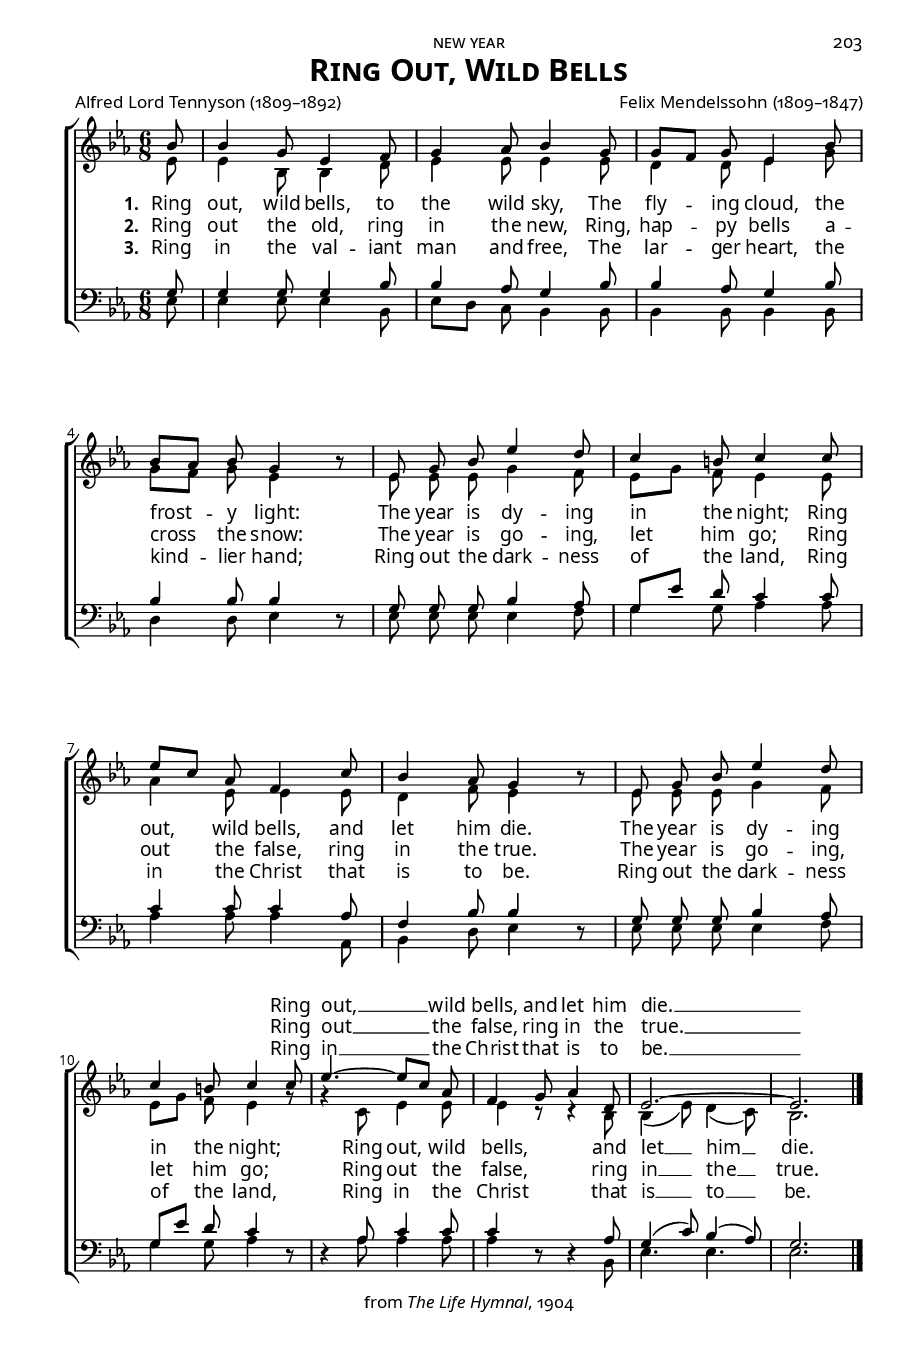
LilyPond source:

\version "2.14.2"
\include "util.ly"
\header {
  title = \markup{\override #'(font-name . "Garamond Premier Pro Semibold"){ \abs-fontsize #15 \smallCapsOldStyle"Ring Out, Wild Bells"}}
  poet = \markup\oldStyleNum"Alfred Lord Tennyson (1809–1892)"
  composer = \markup\oldStyleNum"Felix Mendelssohn (1809–1847)"
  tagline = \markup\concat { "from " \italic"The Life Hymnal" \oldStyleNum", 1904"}
}
\paper {
  %print-all-headers = ##t
  paper-height = 9\in
  paper-width = 6\in
  indent = 0\in
  %system-system-spacing = #'((basic-distance . 10) (padding . 0))
  %system-system-spacing =
  %  #'((basic-distance . 0)
  %     (minimum-distance . 0)
  %     (padding . -0.35)
  %     (stretchability . 100))
  ragged-last-bottom = ##f
  ragged-bottom = ##f
  two-sided = ##t
  inner-margin = 0.5\in
  outer-margin = 0.25\in
  top-margin = 0.25\in
  bottom-margin = 0.25\in
  first-page-number = #203
  print-first-page-number = ##t
  headerLine = \markup{\override #'(font-name . "Garamond Premier Pro") \smallCapsOldStyle"new year"}
  oddHeaderMarkup = \markup\fill-line{
     \override #'(font-name . "Garamond Premier Pro")\abs-fontsize #8.5
     \combine 
        \fill-line{"" \on-the-fly #print-page-number-check-first
        \oldStylePageNum""
        }
        \fill-line{\headerLine}
  }
  evenHeaderMarkup = \markup {
     \override #'(font-name . "Garamond Premier Pro")\abs-fontsize #8.5
     \combine
        \on-the-fly #print-page-number-check-first
        \oldStylePageNum""
        \fill-line{\headerLine}
  }
}
#(set-global-staff-size 15) \paper{ #(define fonts (make-pango-font-tree "GoudyOlSt BT" "Garamond Premier Pro" "Garamond Premier Pro" (/ 15 20))) }
global = {
  \key ees \major
  \time 6/8
  \autoBeamOff
  \override DynamicLineSpanner #'staff-padding = #0.0
  \override DynamicLineSpanner #'Y-extent = #'(-1 . 1)
}

sopMusic = \relative c' {
  \partial 8 bes'8 |
  bes4 g8 ees4 f8 |
  g4 aes8 bes4 g8 |
  g[ f] g ees4 bes'8 | \break
  
  bes[ aes] bes g4 bes8\rest |
  ees, g bes ees4 d8 |
  c4 b8 c4 c8 | \break
  
  ees[ c] aes f4 c'8 |
  bes4 aes8 g4 bes8\rest |
  ees, g bes ees4 d8 | \break
  
  c4 b8 c4 c8 ees4.~ ees8[ c] aes |
  f4 g8 aes4 d,8 |
  ees2.~ |
  ees \bar "|."
}
sopWords = \lyricmode {
  \repeat unfold40 {\skip1}
  Ring out, __ wild bells, and let him die. __
}
sopWordsII = \lyricmode {
  \repeat unfold40 {\skip1}
  Ring out __ the false, ring in the true. __
}
sopWordsIII = \lyricmode {
  \repeat unfold40 {\skip1}
  Ring in __ the Christ that is to be. __
}

altoMusic = \relative c' {
  ees8 |
  ees4 bes8 bes4 d8 |
  ees4 ees8 ees4 ees8 |
  d4 d8 ees4 g8 |
  
  g8[ f] g ees4 s8 |
  ees ees ees g4 f8 |
  ees8[ g] f ees4 ees8 |
  
  aes4 ees8 ees4 ees8 |
  d4 f8 ees4 s8 |
  ees ees ees g4 f8 |
  
  ees[ g] f ees4 g8\rest |
  g4\rest c,8 ees4 ees8 |
  ees4 c8\rest c4\rest bes8 bes4( ees8) d4( c8) |
  bes2. \bar "|."
}
altoWords = \lyricmode {
  \dropLyricsV
  \set stanza = #"1. "
  Ring out, wild bells, \set ignoreMelismata = ##t to the \unset ignoreMelismata wild sky,
  The fly -- ing cloud, the frost -- y light:
  The year is dy -- ing in the night;
  Ring out, \set associatedVoice = "sopranos"
  wild bells, and let him die.

  \unset associatedVoice
  The year is dy -- ing in the night;
  Ring out, wild bells, and let __ him __ die.
}
altoWordsII = \lyricmode {
  \dropLyricsV
%\markup\italic
  \set stanza = #"2. "
  Ring out the old, ring in the new,
  Ring, hap -- py bells a -- cross the snow:
  The year is go -- ing, let him go;
  Ring out \set associatedVoice = "sopranos"
  the false, ring in the true.

  \unset associatedVoice
  The year is go -- ing, let him go;
  Ring out the false, ring in __ the __ true.
}
altoWordsIII = \lyricmode {
  \dropLyricsV
  \set stanza = #"3. "
  Ring in the val -- iant man and free,
  The lar -- ger heart, the kind -- lier hand;
  Ring out the dark -- ness of the land,
  Ring in \set associatedVoice = "sopranos"
  the Christ that is to be.

  \unset associatedVoice
  Ring out the dark -- ness of the land,
  Ring in the Christ that is __ to __ be.
}
altoWordsIV = \lyricmode {
  \set stanza = #"4. "
  \set ignoreMelismata = ##t
}
altoWordsV = \lyricmode {
  \set stanza = #"5. "
  \set ignoreMelismata = ##t
}
altoWordsVI = \lyricmode {
  \set stanza = #"6. "
  \set ignoreMelismata = ##t
}
tenorMusic = \relative c' {
  g8 |
  g4 g8 g4 bes8 |
  bes4 aes8 g4 bes8 |
  bes4 aes8 g4 bes8 |
  
  bes4 bes8 bes4 s8 |
  g g g bes4 aes8 |
  g[ ees'] d c4 c8 |
  
  c4 c8 c4 aes8 |
  f4 bes8 bes4 s8 |
  g8 g g  bes4 aes8 |
  
  g[ ees'] d c4 s8 |
  s4 aes8 c4 c8 |
  c4 s8 s4 aes8 |
  g4( c8) bes4( aes8) |
  g2. \bar "|."
}
tenorWords = \lyricmode {

}

bassMusic = \relative c {
  ees8 |
  ees4 ees8 ees4 bes8 |
  ees[ d] c bes4 bes8 |
  bes4 bes8 bes4 bes8 |
  
  d4 d8 ees4 d8\rest |
  ees8 ees ees ees4 f8 |
  g4 g8 aes4 aes8 |
  
  aes4 aes8 aes4 aes,8 |
  bes4 d8 ees4 d8\rest |
  ees ees ees ees4 f8 |
  g4 g8 aes4 d,8\rest |
  d4\rest aes'8 aes4 aes8 |
  aes4 d,8\rest d4\rest bes8 |
  ees4. ees |
  ees2. \bar "|."
  
}
bassWords = \lyricmode {

}

pianoRH = \relative c' {
  
}
pianoLH = \relative c' {
  
}

\score {
  <<
   \new ChoirStaff <<
    \new Staff = women <<
      \new Voice = "sopranos" { \voiceOne << \global \sopMusic >> }
      \new Voice = "altos" { \voiceTwo << \global \altoMusic >> }
    >>
    \new Lyrics \with { alignAboveContext = #"women" \override VerticalAxisGroup #'nonstaff-relatedstaff-spacing = #'((basic-distance . 1))} \lyricsto "sopranos" \sopWords
    \new Lyrics \with { alignAboveContext = #"women" \override VerticalAxisGroup #'nonstaff-relatedstaff-spacing = #'((basic-distance . 1))} \lyricsto "sopranos" \sopWordsII
    \new Lyrics \with { alignAboveContext = #"women" \override VerticalAxisGroup #'nonstaff-relatedstaff-spacing = #'((basic-distance . 1))} \lyricsto "sopranos" \sopWordsIII
    \new Lyrics = "altosVI"  \with { alignBelowContext = #"women" } \lyricsto "altos" \altoWordsVI
    \new Lyrics = "altosV"  \with { alignBelowContext = #"women" } \lyricsto "altos" \altoWordsV
    \new Lyrics = "altosIV"  \with { alignBelowContext = #"women" } \lyricsto "altos" \altoWordsIV
    \new Lyrics = "altosIII"  \with { alignBelowContext = #"women" } \lyricsto "altos" \altoWordsIII
    \new Lyrics = "altosII"  \with { alignBelowContext = #"women" } \lyricsto "altos" \altoWordsII
    \new Lyrics = "altos"  \with { alignBelowContext = #"women" \override VerticalAxisGroup #'nonstaff-relatedstaff-spacing = #'((basic-distance . 1))} \lyricsto "altos" \altoWords
   \new Staff = men <<
      \clef bass
      \new Voice = "tenors" { \voiceOne << \global \tenorMusic >> }
      \new Voice = "basses" { \voiceTwo << \global \bassMusic >> }
    >>
    \new Lyrics \with { alignAboveContext = #"men" \override VerticalAxisGroup #'nonstaff-relatedstaff-spacing = #'((basic-distance . 1)) } \lyricsto "tenors" \tenorWords
    \new Lyrics \with { alignBelowContext = #"men" \override VerticalAxisGroup #'nonstaff-relatedstaff-spacing = #'((basic-distance . 1)) } \lyricsto "basses" \bassWords
  >>
%    \new PianoStaff << \new Staff { \new Voice { \pianoRH } } \new Staff { \clef "bass" \pianoLH } >>
  >>
  \layout {
    \context {
      \Score
      %\override SpacingSpanner #'base-shortest-duration = #(ly:make-moment 1 8)
      %\override SpacingSpanner #'common-shortest-duration = #(ly:make-moment 1 4)
    }
    \context {
      % Remove all empty staves
      % \Staff \RemoveEmptyStaves \override VerticalAxisGroup #'remove-first = ##t
    }
    \context {
      \Lyrics
      \override LyricText #'X-offset = #center-on-word
    }
  }
}

